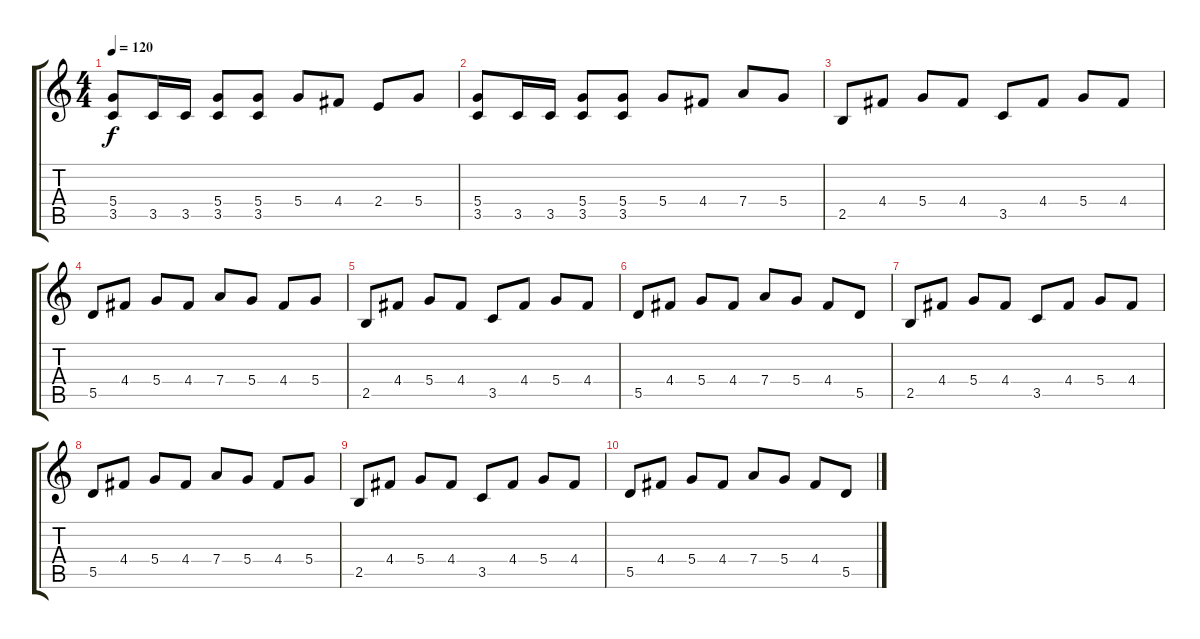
\track "" {instrument distortionguitar}
\staff {score tabs}
\tuning (E4 B3 G3 D3 A2 E2) {hide}
\ts (4 4)
\tempo 120
\clef g2
\ks c
(5.4 3.5).8{dy f} 3.5.16 3.5.16 (5.4 3.5).8 (5.4 3.5).8 5.4.8 4.4.8 2.4.8 5.4.8 |
(5.4 3.5).8 3.5.16 3.5.16 (5.4 3.5).8 (5.4 3.5).8 5.4.8 4.4.8 7.4.8 5.4.8 |
2.5.8 4.4.8 5.4.8 4.4.8 3.5.8 4.4.8 5.4.8 4.4.8 |
5.5.8 4.4.8 5.4.8 4.4.8 7.4.8 5.4.8 4.4.8 5.4.8 |
2.5.8 4.4.8 5.4.8 4.4.8 3.5.8 4.4.8 5.4.8 4.4.8 |
5.5.8 4.4.8 5.4.8 4.4.8 7.4.8 5.4.8 4.4.8 5.5.8 |
2.5.8 4.4.8 5.4.8 4.4.8 3.5.8 4.4.8 5.4.8 4.4.8 |
5.5.8 4.4.8 5.4.8 4.4.8 7.4.8 5.4.8 4.4.8 5.4.8 |
2.5.8 4.4.8 5.4.8 4.4.8 3.5.8 4.4.8 5.4.8 4.4.8 |
5.5.8 4.4.8 5.4.8 4.4.8 7.4.8 5.4.8 4.4.8 5.5.8
